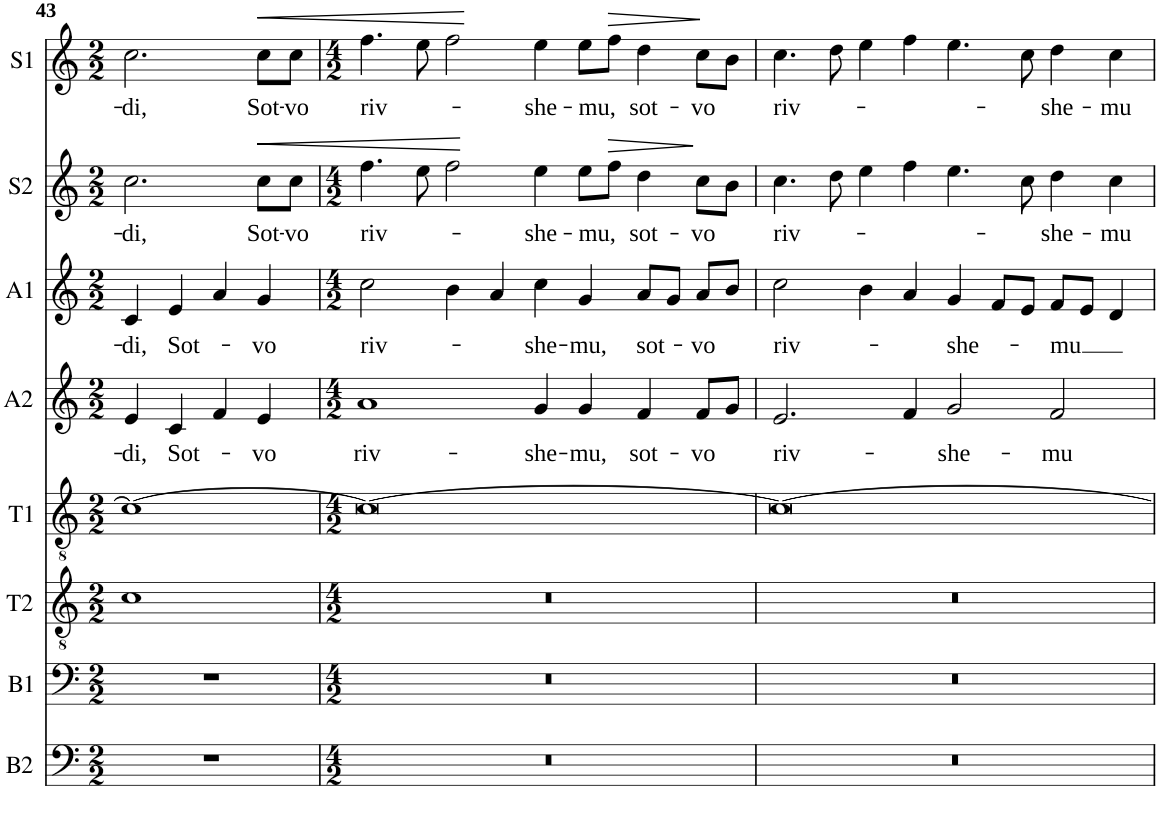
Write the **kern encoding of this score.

**kern	**kern	**kern	**kern	**kern	**text	**kern	**text	**kern	**text	**dynam	**kern	**text	**dynam
*part8	*part7	*part6	*part5	*part4	*part4	*part3	*part3	*part2	*part2	*part2	*part1	*part1	*part1
*staff8	*staff7	*staff6	*staff5	*staff4	*staff4	*staff3	*staff3	*staff2	*staff2	*staff2	*staff1	*staff1	*staff1
*I"Bass 2	*I"Bass 1	*I"Ténor 2	*I"Ténor 1	*I"Alto 2	*	*I"Alto 1	*	*I"Soprano 2	*	*	*I"Soprano 1	*	*
*I'B2	*I'B1	*I'T2	*I'T1	*I'A2	*	*I'A1	*	*I'S2	*	*	*I'S1	*	*
!!LO:PB:g=z
*clefF4	*clefF4	*clefGv2	*clefGv2	*clefG2	*	*clefG2	*	*clefG2	*	*	*clefG2	*	*
*k[]	*k[]	*k[]	*k[]	*k[]	*	*k[]	*	*k[]	*	*	*k[]	*	*
*M2/2	*M2/2	*M2/2	*M2/2	*M2/2	*	*M2/2	*	*M2/2	*	*	*M2/2	*	*
=43	=43	=43	=43	=43	=43	=43	=43	=43	=43	=43	=43	=43	=43
!	!	!	!	!	!LO:LY:b	!	!LO:LY:b	!	!LO:LY:b	!	!	!LO:LY:b	!
1r	1r	1c	1c_	4e/	-di,	4c/	-di,	2.cc\	-di,	.	2.cc\	-di,	.
!	!	!	!	!	!LO:LY:b	!	!LO:LY:b	!	!	!	!	!	!
.	.	.	.	4c/	Sot-	4e/	Sot-	.	.	.	.	.	.
.	.	.	.	4f/	.	4a/	.	.	.	.	.	.	.
!	!	!	!	!	!LO:LY:b	!	!LO:LY:b	!	!LO:LY:b	!LO:HP:b	!	!LO:LY:b	!LO:HP:b
.	.	.	.	4e/	-vo	4g/	-vo	8cc\L	Sot-	<	8cc\L	Sot-	<
!	!	!	!	!	!	!	!	!	!LO:LY:b	!	!	!LO:LY:b	!
.	.	.	.	.	.	.	.	8cc\J	-vo	.	8cc\J	-vo	.
=44	=44	=44	=44	=44	=44	=44	=44	=44	=44	=44	=44	=44	=44
*M4/2	*M4/2	*M4/2	*M4/2	*M4/2	*	*M4/2	*	*M4/2	*	*	*M4/2	*	*
!	!	!	!	!	!LO:LY:b	!	!LO:LY:b	!	!LO:LY:b	!	!	!LO:LY:b	!
0r	0r	0r	0c_	1a	riv-	2cc\	riv-	4.ff\	riv-	.	4.ff\	riv-	.
.	.	.	.	.	.	.	.	8ee\	.	.	8ee\	.	.
.	.	.	.	.	.	4b\	.	2ff\	.	.	2ff\	.	[
.	.	.	.	.	.	4a/	.	.	.	.	.	.	.
!	!	!	!	!	!LO:LY:b	!	!LO:LY:b	!	!LO:LY:b	!	!	!LO:LY:b	!
.	.	.	.	4g/	-she-	4cc\	-she-	4ee\	-she-	[	4ee\	-she-	.
!	!	!	!	!	!LO:LY:b	!	!LO:LY:b	!	!LO:LY:b	!	!	!LO:LY:b	!
.	.	.	.	4g/	-mu,	4g/	-mu,	8ee\L	-mu,	.	8ee\L	-mu,	.
!	!	!	!	!	!	!	!	!	!	!LO:HP:b	!	!	!LO:HP:b
.	.	.	.	.	.	.	.	8ff\J	.	>	8ff\J	.	>
!	!	!	!	!	!LO:LY:b	!	!LO:LY:b	!	!LO:LY:b	!	!	!LO:LY:b	!
.	.	.	.	4f/	sot-	8a/L	sot-	4dd\	sot-	.	4dd\	sot-	.
.	.	.	.	.	.	8g/J	.	.	.	.	.	.	.
!	!	!	!	!	!LO:LY:b	!	!LO:LY:b	!	!LO:LY:b	!	!	!LO:LY:b	!
.	.	.	.	8f/L	-vo	8a/L	-vo	8cc\L	-vo	]	8cc\L	-vo	]
.	.	.	.	8g/J	.	8b/J	.	8b\J	.	.	8b\J	.	.
=45	=45	=45	=45	=45	=45	=45	=45	=45	=45	=45	=45	=45	=45
!	!	!	!	!	!LO:LY:b	!	!LO:LY:b	!	!LO:LY:b	!	!	!LO:LY:b	!
0r	0r	0r	0c_	2.e/	riv-	2cc\	-riv-	4.cc\	-riv-	.	4.cc\	-riv-	.
.	.	.	.	.	.	.	.	8dd\	.	.	8dd\	.	.
.	.	.	.	.	.	4b\	.	4ee\	.	.	4ee\	.	.
.	.	.	.	4f/	.	4a/	.	4ff\	.	.	4ff\	.	.
!	!	!	!	!	!LO:LY:b	!	!LO:LY:b	!	!	!	!	!	!
.	.	.	.	2g/	-she-	4g/	-she-	4.ee\	.	.	4.ee\	.	.
.	.	.	.	.	.	8f/L	.	.	.	.	.	.	.
.	.	.	.	.	.	8e/J	.	8cc\	.	.	8cc\	.	.
!	!	!	!	!	!LO:LY:b	!	!LO:LY:b	!	!LO:LY:b	!	!	!LO:LY:b	!
.	.	.	.	2f/	-mu	8f/L	-mu	4dd\	-she-	.	4dd\	-she-	.
.	.	.	.	.	.	8e/J	.	.	.	.	.	.	.
!	!	!	!	!	!	!	!	!	!LO:LY:b	!	!	!LO:LY:b	!
.	.	.	.	.	.	4d/	.	4cc\	-mu	.	4cc\	-mu	.
=	=	=	=	=	=	=	=	=	=	=	=	=	=
*-	*-	*-	*-	*-	*-	*-	*-	*-	*-	*-	*-	*-	*-
